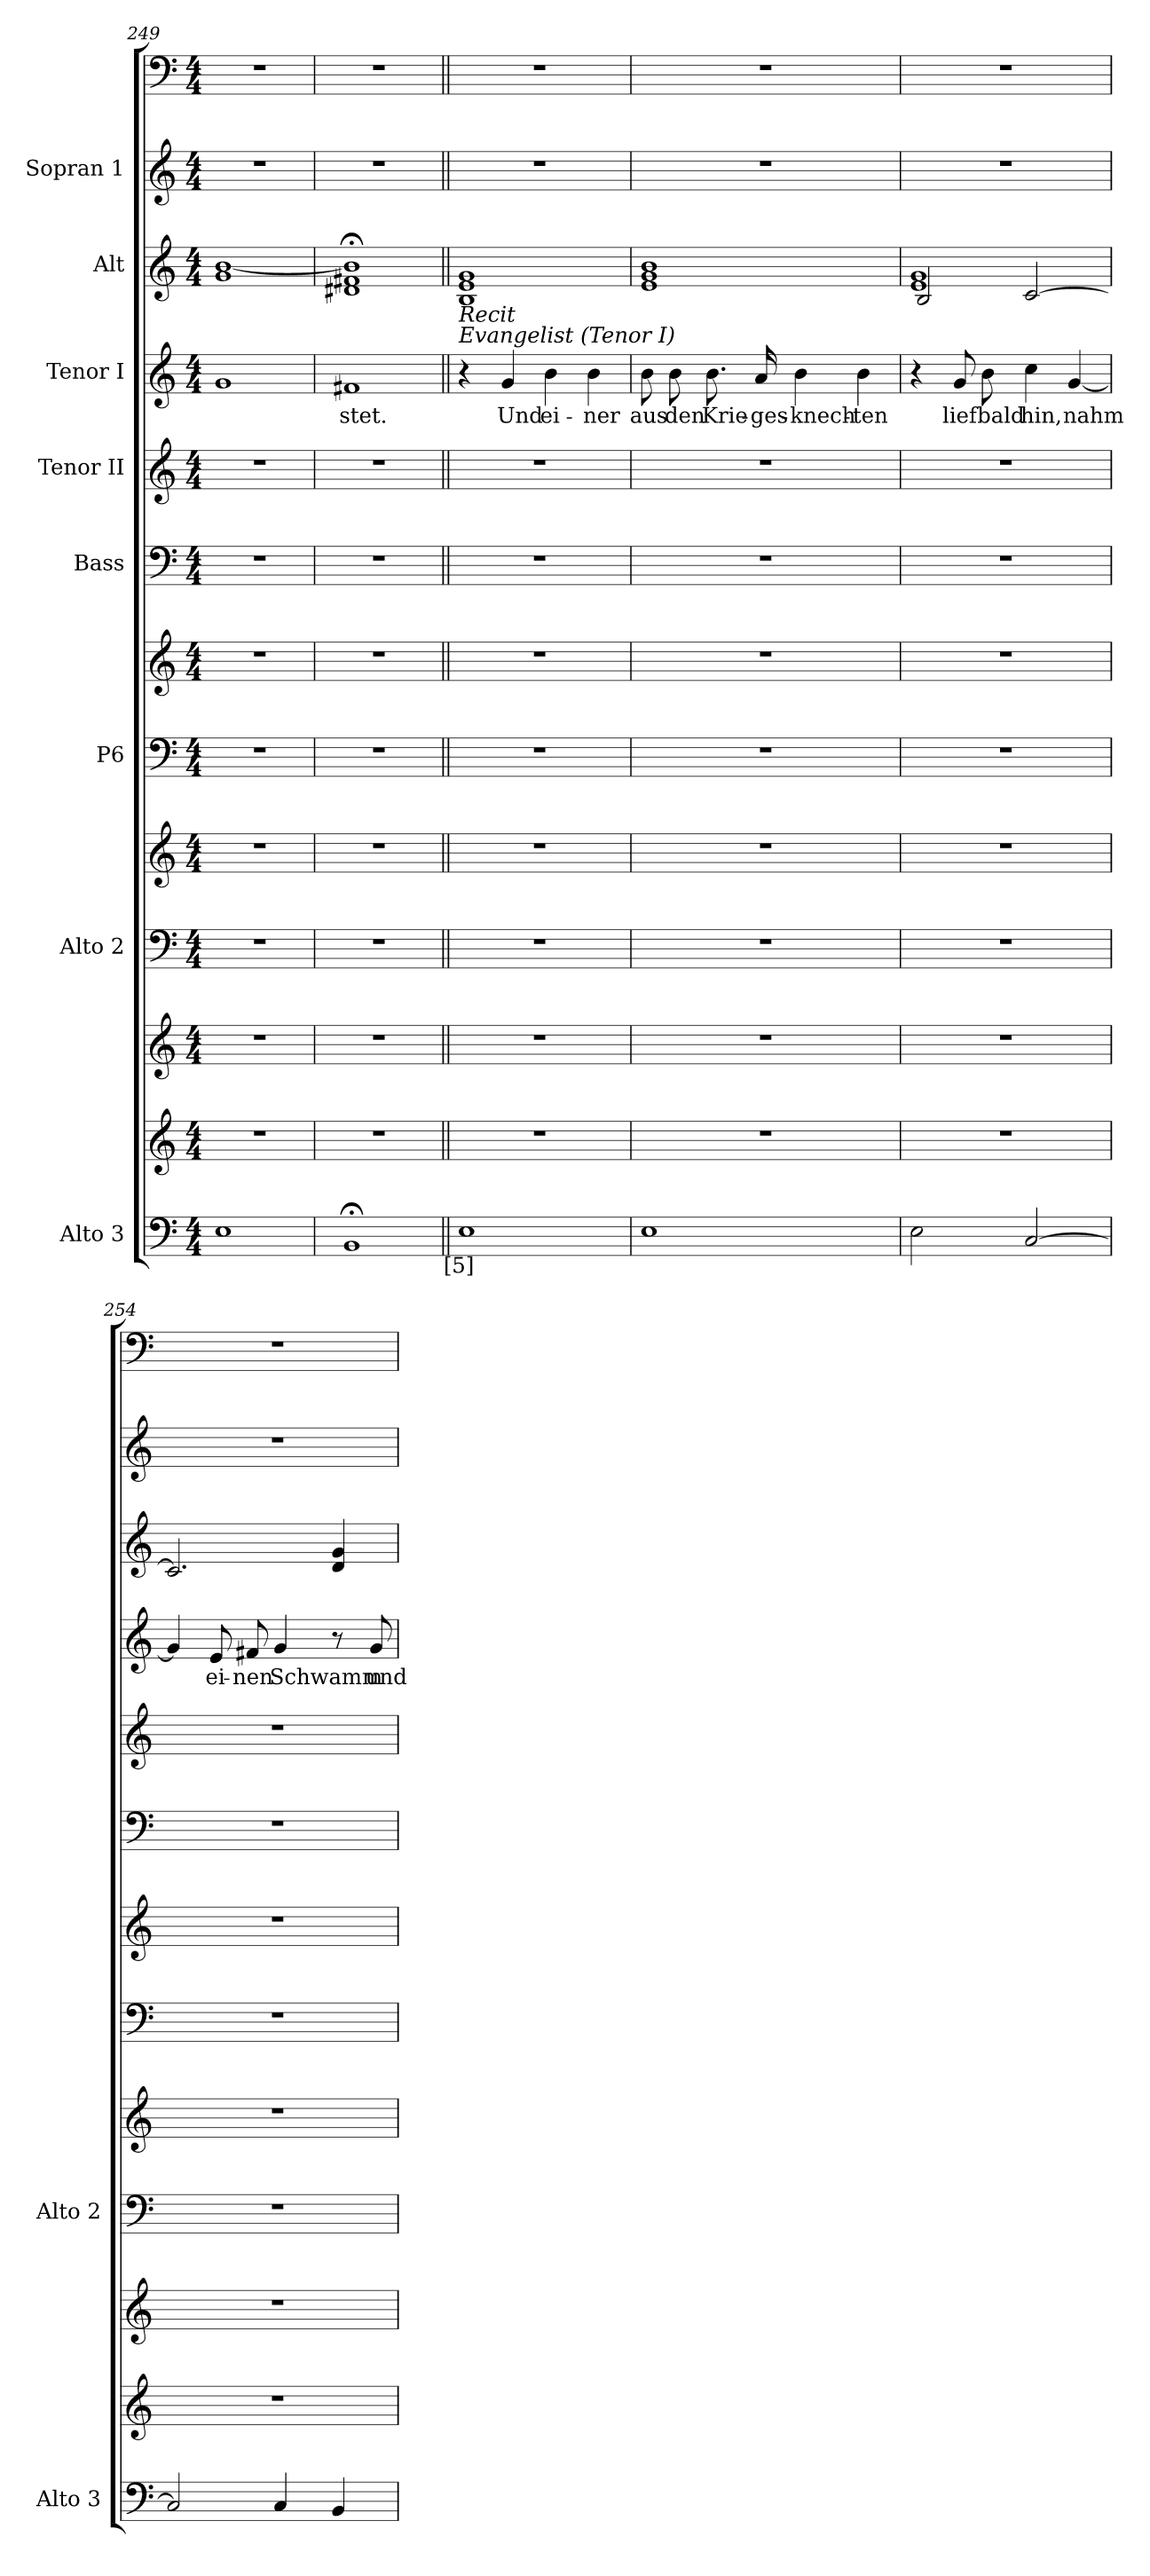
**kern	**kern	**kern	**kern	**kern	**kern	**kern	**kern	**kern	**kern	**text	**kern	**kern	**kern
*part11	*part10	*part9	*part8	*part8	*part7	*part7	*part6	*part5	*part4	*part4	*part3	*part2	*part1
*staff13	*staff12	*staff11	*staff10	*staff9	*staff8	*staff7	*staff6	*staff5	*staff4	*staff4	*staff3	*staff2	*staff1
*I"Alto 3	*	*	*I"Alto 2	*	*I"P6	*	*I"Bass	*I"Tenor II	*I"Tenor I	*	*I"Alt	*I"Sopran 1	*
*I'Alto 3	*	*	*I'Alto 2	*	*	*	*	*	*	*	*	*	*
*clefF4	*clefG2	*clefG2	*clefF4	*clefG2	*clefF4	*clefG2	*clefF4	*clefG2	*clefG2	*	*clefG2	*clefG2	*clefF4
*	*ITrd7c12	*ITrd7c12	*	*	*	*	*	*ITrd7c12	*ITrd7c12	*	*	*	*
*k[]	*k[]	*k[]	*k[]	*k[]	*k[]	*k[]	*k[]	*k[]	*k[]	*	*k[]	*k[]	*k[]
*C:	*C:	*C:	*C:	*C:	*C:	*C:	*C:	*C:	*C:	*	*C:	*C:	*C:
*M4/4	*M4/4	*M4/4	*M4/4	*M4/4	*M4/4	*M4/4	*M4/4	*M4/4	*M4/4	*	*M4/4	*M4/4	*M4/4
=249	=249	=249	=249	=249	=249	=249	=249	=249	=249	=249	=249	=249	=249
*^	*	*	*	*	*	*	*	*	*	*	*^	*	*
*	*	*	*	*	*	*	*	*	*	*	*	*	*^	*	*
1E	1ryy	1r	1r	1r	1r	1r	1r	1r	1r	1G	.	1ryy	[<1b	1g	1r	1r
=250	=250	=250	=250	=250	=250	=250	=250	=250	=250	=250	=250	=250	=250	=250	=250	=250
!	!	!	!	!	!	!	!	!	!	!	!LO:LY:b	!	!	!	!	!
1BB;	1ryy	1r	1r	1r	1r	1r	1r	1r	1r	1F#X	-stet.	1ryy	1b]	1d#X; 1f#X;	1r	1r
=251||	=251||	=251||	=251||	=251||	=251||	=251||	=251||	=251||	=251||	=251||	=251||	=251||	=251||	=251||	=251||	=251||
!	!	!	!	!	!	!	!	!	!	!LO:TX:a:i:t=Recit\nEvangelist (Tenor I)	!	!	!	!	!	!
!LO:TX:b:cj:t=[5]	!	!	!	!	!	!	!	!	!	!	!	!	!	!	!	!
1E	1ryy	1r	1r	1r	1r	1r	1r	1r	1r	4r	.	1ryy	1ryy	1B 1e 1g	1r	1r
!	!	!	!	!	!	!	!	!	!	!	!LO:LY:b	!	!	!	!	!
.	.	.	.	.	.	.	.	.	.	4G/	Und	.	.	.	.	.
!	!	!	!	!	!	!	!	!	!	!	!LO:LY:b	!	!	!	!	!
.	.	.	.	.	.	.	.	.	.	4B\	ei-	.	.	.	.	.
!	!	!	!	!	!	!	!	!	!	!	!LO:LY:b	!	!	!	!	!
.	.	.	.	.	.	.	.	.	.	4B\	-ner	.	.	.	.	.
=252	=252	=252	=252	=252	=252	=252	=252	=252	=252	=252	=252	=252	=252	=252	=252	=252
!	!	!	!	!	!	!	!	!	!	!	!LO:LY:b	!	!	!	!	!
1E	1ryy	1r	1r	1r	1r	1r	1r	1r	1r	8B\	aus	1ryy	1ryy	1e 1g 1b	1r	1r
!	!	!	!	!	!	!	!	!	!	!	!LO:LY:b	!	!	!	!	!
.	.	.	.	.	.	.	.	.	.	8B\	den	.	.	.	.	.
!	!	!	!	!	!	!	!	!	!	!	!LO:LY:b	!	!	!	!	!
.	.	.	.	.	.	.	.	.	.	8.B\	Krie-	.	.	.	.	.
!	!	!	!	!	!	!	!	!	!	!	!LO:LY:b	!	!	!	!	!
.	.	.	.	.	.	.	.	.	.	16A/	-ges-	.	.	.	.	.
!	!	!	!	!	!	!	!	!	!	!	!LO:LY:b	!	!	!	!	!
.	.	.	.	.	.	.	.	.	.	4B\	-knech-	.	.	.	.	.
!	!	!	!	!	!	!	!	!	!	!	!LO:LY:b	!	!	!	!	!
.	.	.	.	.	.	.	.	.	.	4B\	-ten	.	.	.	.	.
=253	=253	=253	=253	=253	=253	=253	=253	=253	=253	=253	=253	=253	=253	=253	=253	=253
2E\	1ryy	1r	1r	1r	1r	1r	1r	1r	1r	4r	.	1ryy	1e 1g	2B/	1r	1r
!	!	!	!	!	!	!	!	!	!	!	!LO:LY:b	!	!	!	!	!
.	.	.	.	.	.	.	.	.	.	8G/	lief	.	.	.	.	.
!	!	!	!	!	!	!	!	!	!	!	!LO:LY:b	!	!	!	!	!
.	.	.	.	.	.	.	.	.	.	8B\	bald	.	.	.	.	.
!	!	!	!	!	!	!	!	!	!	!	!LO:LY:b	!	!	!	!	!
[<2C/	.	.	.	.	.	.	.	.	.	4c\	hin,	.	.	[<2c/	.	.
!	!	!	!	!	!	!	!	!	!	!	!LO:LY:b	!	!	!	!	!
.	.	.	.	.	.	.	.	.	.	[<4G/	nahm	.	.	.	.	.
!!LO:LB:g=z
=254	=254	=254	=254	=254	=254	=254	=254	=254	=254	=254	=254	=254	=254	=254	=254	=254
2C/]	1ryy	1r	1r	1r	1r	1r	1r	1r	1r	4G/]	.	1ryy	1ryy	2.c/]	1r	1r
!	!	!	!	!	!	!	!	!	!	!	!LO:LY:b	!	!	!	!	!
.	.	.	.	.	.	.	.	.	.	8E/	ei-	.	.	.	.	.
!	!	!	!	!	!	!	!	!	!	!	!LO:LY:b	!	!	!	!	!
.	.	.	.	.	.	.	.	.	.	8F#X/	-nen	.	.	.	.	.
!	!	!	!	!	!	!	!	!	!	!	!LO:LY:b	!	!	!	!	!
4C/	.	.	.	.	.	.	.	.	.	4G/	Schwamm	.	.	.	.	.
4BB/	.	.	.	.	.	.	.	.	.	8r	.	.	.	4d/ 4g/	.	.
!	!	!	!	!	!	!	!	!	!	!	!LO:LY:b	!	!	!	!	!
.	.	.	.	.	.	.	.	.	.	8G/	und	.	.	.	.	.
*v	*v	*	*	*	*	*	*	*	*	*	*	*v	*v	*v	*	*
=	=	=	=	=	=	=	=	=	=	=	=	=	=
*-	*-	*-	*-	*-	*-	*-	*-	*-	*-	*-	*-	*-	*-
